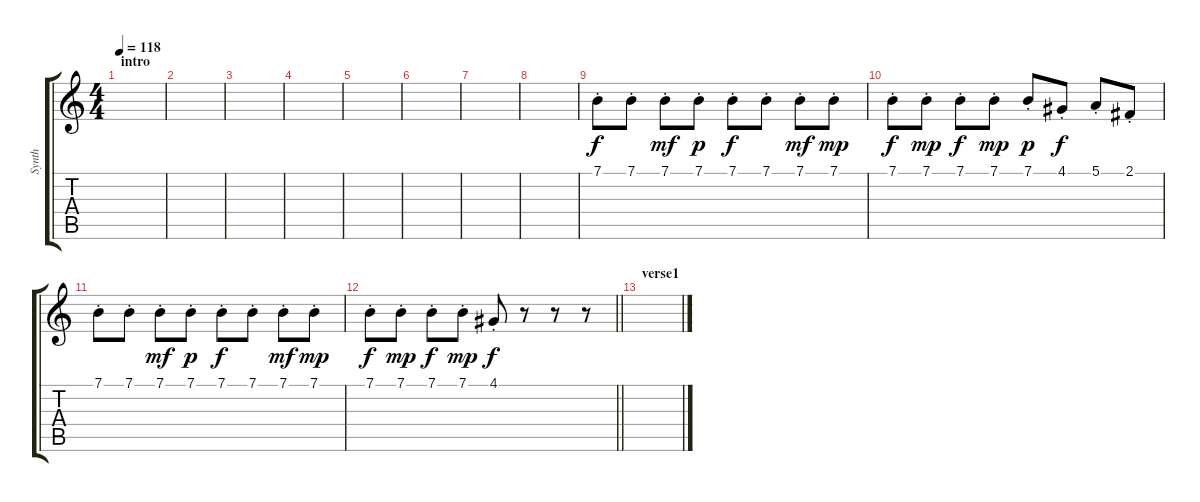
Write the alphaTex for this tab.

\track ("Synth" "Synth") {instrument synthbrass1}
\staff {score tabs}
\tuning (E4 B3 G3 D3 A2 E2) {hide}
\ts (4 4)
\section ("" "intro")
\tempo 118
\clef g2
\ks c
|
|
|
|
|
|
|
|
7.1{st}.8 7.1{st}.8 7.1{st}.8{dy mf} 7.1{st}.8{dy p} 7.1{st}.8{dy f} 7.1{st}.8 7.1{st}.8{dy mf} 7.1{st}.8{dy mp} |
7.1{st}.8{dy f} 7.1{st}.8{dy mp} 7.1{st}.8{dy f} 7.1{st}.8{dy mp} 7.1{st}.8{dy p} 4.1{st}.8{dy f} 5.1{st}.8 2.1{st}.8 |
7.1{st}.8 7.1{st}.8 7.1{st}.8{dy mf} 7.1{st}.8{dy p} 7.1{st}.8{dy f} 7.1{st}.8 7.1{st}.8{dy mf} 7.1{st}.8{dy mp} |
\barLineRight lightlight
7.1{st}.8{dy f} 7.1{st}.8{dy mp} 7.1{st}.8{dy f} 7.1{st}.8{dy mp} 4.1{st}.8{dy f} r.8 r.8 r.8 |
\section ("" "verse1")
